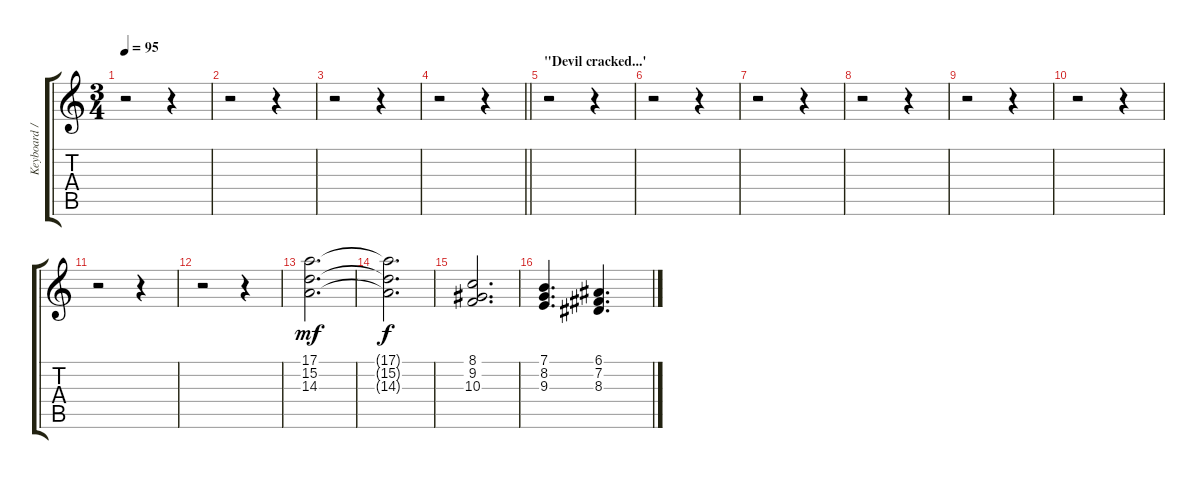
\track ("Keyboard / Flute" "Keyboard /") {instrument pad8sweep}
\staff {score tabs}
\tuning (E4 B3 G3 D3 A2 D2) {hide}
\ts (3 4)
\tempo 95
\clef g2
\ks c
r.2{dy mf} r.4 |
r.2 r.4 |
r.2 r.4 |
\barLineRight lightlight
r.2 r.4 |
\section ("" "\"Devil cracked...'")
r.2 r.4 |
r.2 r.4 |
r.2 r.4 |
r.2 r.4 |
r.2 r.4 |
r.2 r.4 |
r.2 r.4 |
r.2 r.4 |
(17.1 15.2 14.3).2{d} |
(17.1{t} 15.2{t} 14.3{t}).2{d dy f} |
(8.1 9.2 10.3).2{d} |
(7.1 8.2 9.3).4{d} (6.1 7.2 8.3).4{d}
